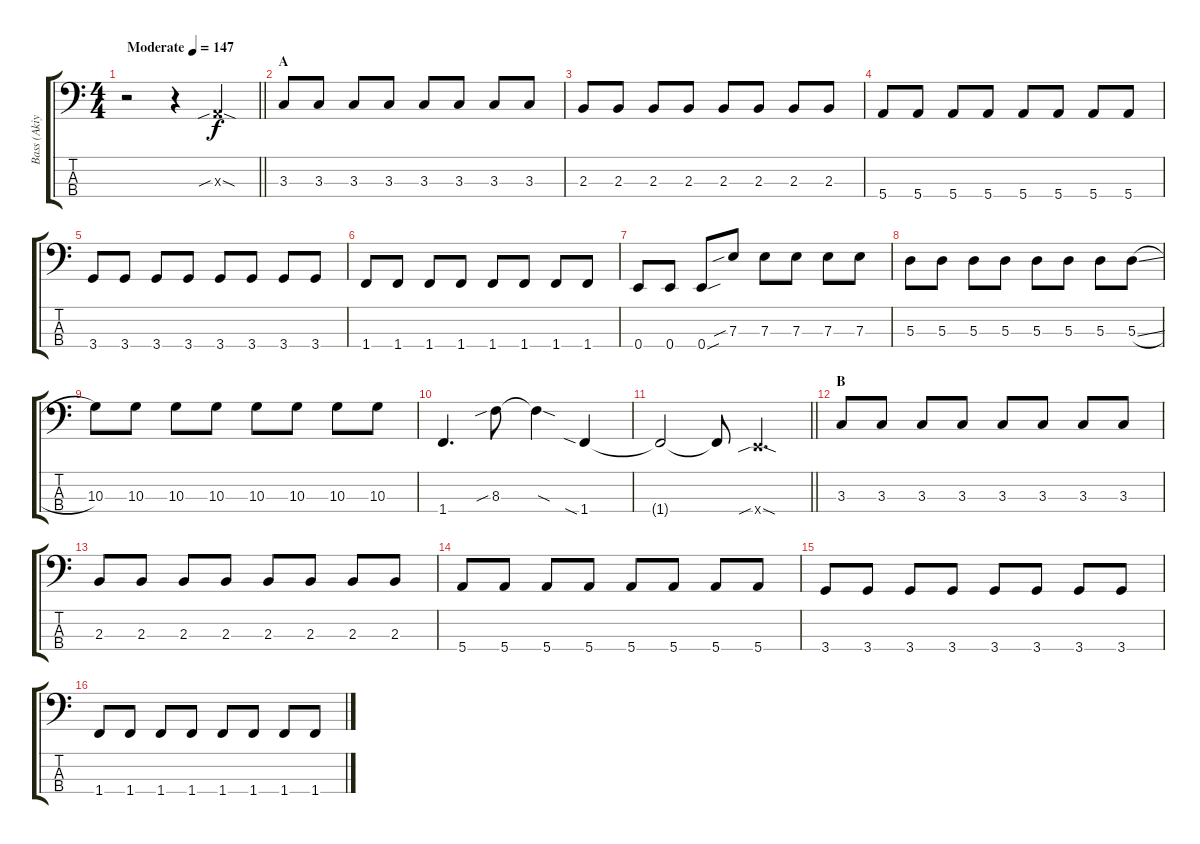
\track ("Bass (Akiyama Mio)" "Bass (Akiy") {instrument electricbassfinger}
\staff {score tabs}
\tuning (G2 D2 A1 E1) {hide}
\ts (4 4)
\tempo (147 "Moderate")
\clef f4
\barLineRight lightlight
\ks c
r.2{dy f instrument electricbassfinger} r.4 0.3{sib sod x}.4 |
\section ("" "A")
3.3.8 3.3.8 3.3.8 3.3.8 3.3.8 3.3.8 3.3.8 3.3.8 |
2.3.8 2.3.8 2.3.8 2.3.8 2.3.8 2.3.8 2.3.8 2.3.8 |
5.4.8 5.4.8 5.4.8 5.4.8 5.4.8 5.4.8 5.4.8 5.4.8 |
3.4.8 3.4.8 3.4.8 3.4.8 3.4.8 3.4.8 3.4.8 3.4.8 |
1.4.8 1.4.8 1.4.8 1.4.8 1.4.8 1.4.8 1.4.8 1.4.8 |
0.4.8 0.4.8 0.4{sou}.8 7.3{sib}.8 7.3.8 7.3.8 7.3.8 7.3.8 |
5.3.8 5.3.8 5.3.8 5.3.8 5.3.8 5.3.8 5.3.8 5.3{sl}.8 |
10.3.8 10.3.8 10.3.8 10.3.8 10.3.8 10.3.8 10.3.8 10.3.8 |
1.4.4{d} 8.3{sib}.8 8.3{sod t}.4 1.4{sia}.4 |
\barLineRight lightlight
1.4{t}.2 1.4{t}.8 0.4{sib sod x}.4{d} |
\section ("" "B")
3.3.8 3.3.8 3.3.8 3.3.8 3.3.8 3.3.8 3.3.8 3.3.8 |
2.3.8 2.3.8 2.3.8 2.3.8 2.3.8 2.3.8 2.3.8 2.3.8 |
5.4.8 5.4.8 5.4.8 5.4.8 5.4.8 5.4.8 5.4.8 5.4.8 |
3.4.8 3.4.8 3.4.8 3.4.8 3.4.8 3.4.8 3.4.8 3.4.8 |
1.4.8 1.4.8 1.4.8 1.4.8 1.4.8 1.4.8 1.4.8 1.4.8
